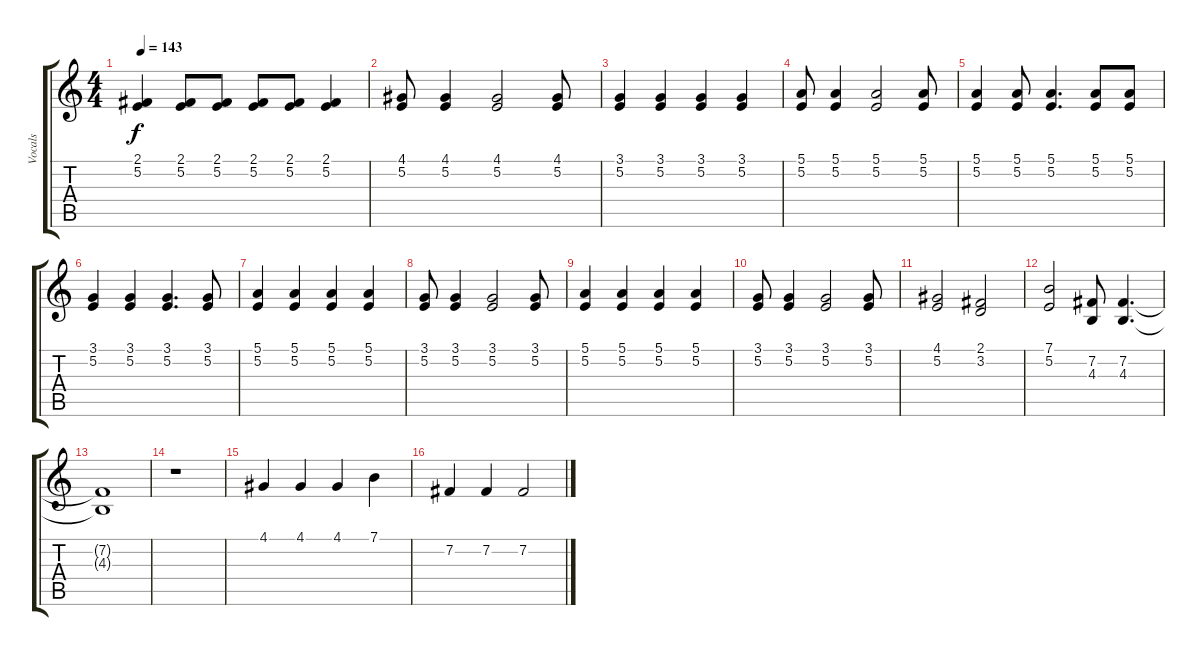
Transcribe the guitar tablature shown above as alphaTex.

\track ("Vocals" "Vocals") {instrument vibraphone}
\staff {score tabs}
\tuning (E4 B3 G3 D3 A2 E2) {hide}
\ts (4 4)
\tempo 143
\clef g2
\ks c
(2.1 5.2).4{dy f} (2.1 5.2).8 (2.1 5.2).8 (2.1 5.2).8 (2.1 5.2).8 (2.1 5.2).4 |
(4.1 5.2).8 (4.1 5.2).4 (4.1 5.2).2 (4.1 5.2).8 |
(3.1 5.2).4 (3.1 5.2).4 (3.1 5.2).4 (3.1 5.2).4 |
(5.1 5.2).8 (5.1 5.2).4 (5.1 5.2).2 (5.1 5.2).8 |
(5.1 5.2).4 (5.1 5.2).8 (5.1 5.2).4{d} (5.1 5.2).8 (5.1 5.2).8 |
(3.1 5.2).4 (3.1 5.2).4 (3.1 5.2).4{d} (3.1 5.2).8 |
(5.1 5.2).4 (5.1 5.2).4 (5.1 5.2).4 (5.1 5.2).4 |
(3.1 5.2).8 (3.1 5.2).4 (3.1 5.2).2 (3.1 5.2).8 |
(5.1 5.2).4 (5.1 5.2).4 (5.1 5.2).4 (5.1 5.2).4 |
(3.1 5.2).8 (3.1 5.2).4 (3.1 5.2).2 (3.1 5.2).8 |
(4.1 5.2).2 (2.1 3.2).2 |
(7.1 5.2).2 (7.2 4.3).8 (7.2 4.3).4{d} |
(7.2{t} 4.3{t}).1 |
r.1 |
4.1.4 4.1.4 4.1.4 7.1.4 |
7.2.4 7.2.4 7.2.2
